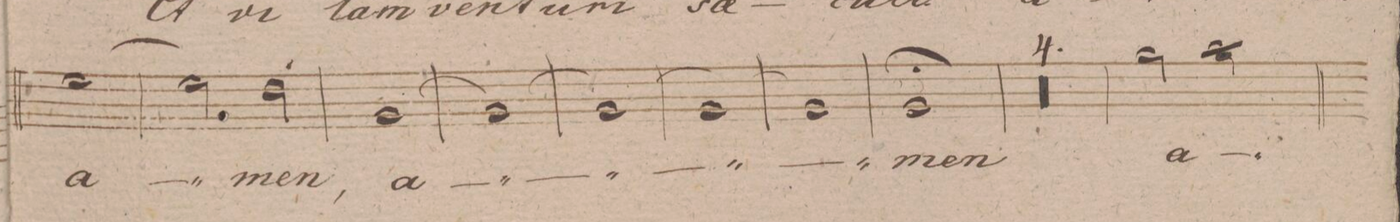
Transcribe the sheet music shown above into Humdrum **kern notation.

**kern	**text	**dynam
*I"Baſso.	*	*
*clefF4	*	*
*k[f#]	*	*
*met(c|)	*	*
*M2/2	*	*
[1G\	a-	.
=284	=284	=284
2G\]	.	.
2F#\	-men,	.
=285	=285	=285
[>1BB/	a-	.
=286	=286	=286
1BB/_>	.	.
=287	=287	=287
1BB/_>	.	.
=288	=288	=288
1BB/_>	.	.
=289	=289	=289
1BB/]	.	.
=290	=290	=290
1BB/;	-men	.
=291	=291	=291
00r	.	.
=292	=292	=292
=293	=293	=293
=294	=294	=294
=295	=295	=295
2B\	a-	.
2c\	.	.
=296	=296	=296
*-	*-	*-
